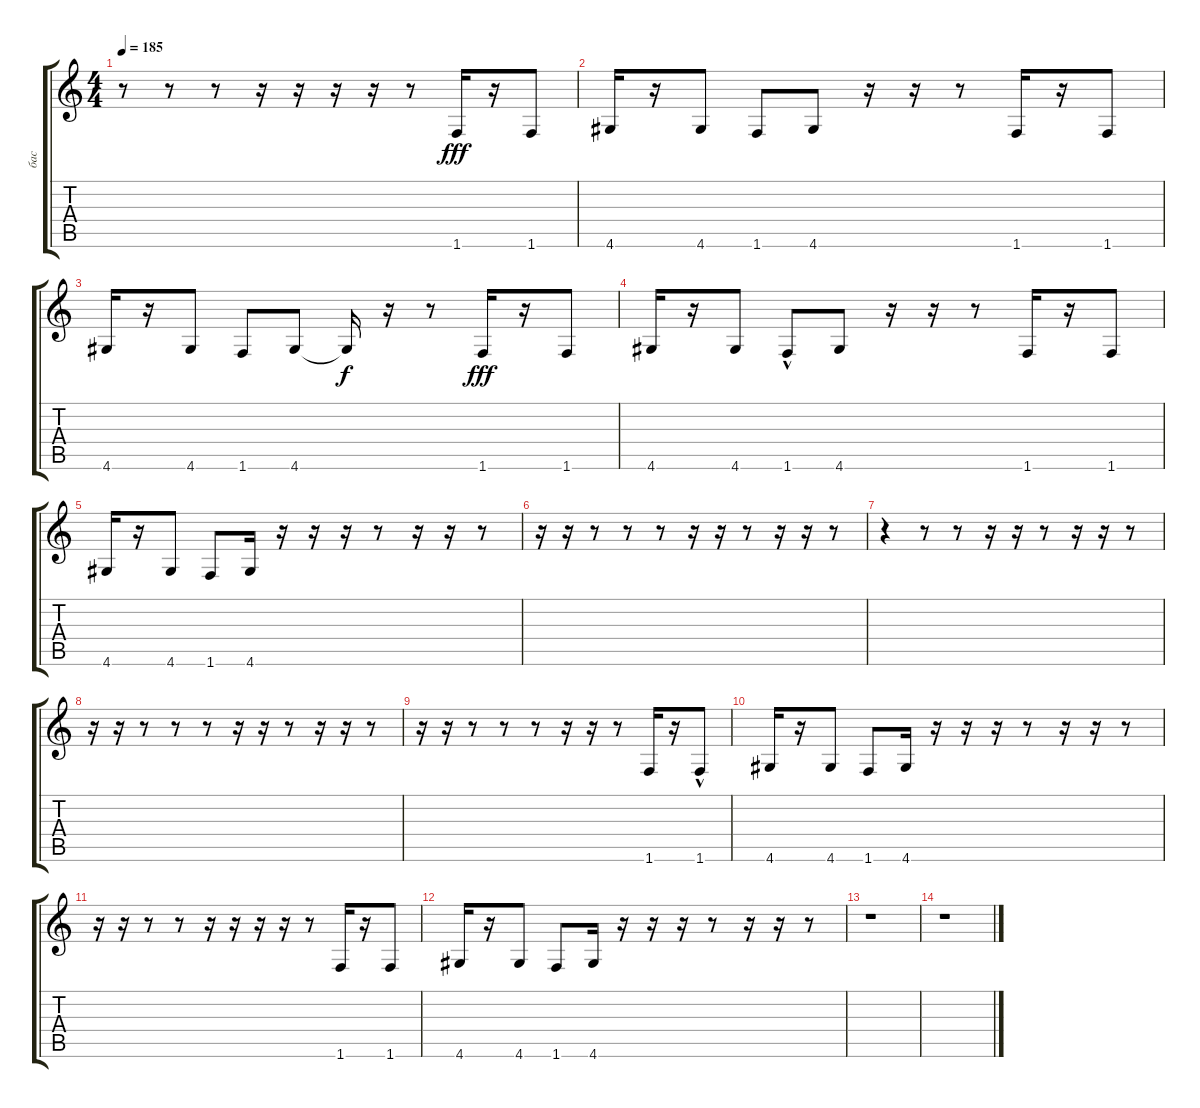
\track ("бас" "бас") {instrument acousticbass}
\staff {score tabs}
\tuning (E4 B3 G3 D3 A2 E2) {hide}
\ts (4 4)
\tempo 185
\clef g2
\ks c
r.8{dy fff} r.8 r.8 r.16 r.16 r.16 r.16 r.8 1.6.16 r.16 1.6.8 |
4.6.16 r.16 4.6.8 1.6.8 4.6.8 r.16 r.16 r.8 1.6.16 r.16 1.6.8 |
4.6.16 r.16 4.6.8 1.6.8 4.6.8 4.6{t}.16{dy f} r.16 r.8 1.6.16{dy fff} r.16 1.6.8 |
4.6.16 r.16 4.6.8 1.6{hac}.8 4.6.8 r.16 r.16 r.8 1.6.16 r.16 1.6.8 |
4.6.16 r.16 4.6.8 1.6.8 4.6.16 r.16 r.16 r.16 r.8 r.16 r.16 r.8 |
r.16 r.16 r.8 r.8 r.8 r.16 r.16 r.8 r.16 r.16 r.8 |
r.4 r.8 r.8 r.16 r.16 r.8 r.16 r.16 r.8 |
r.16 r.16 r.8 r.8 r.8 r.16 r.16 r.8 r.16 r.16 r.8 |
r.16 r.16 r.8 r.8 r.8 r.16 r.16 r.8 1.6.16 r.16 1.6{hac}.8 |
4.6.16 r.16 4.6.8 1.6.8 4.6.16 r.16 r.16 r.16 r.8 r.16 r.16 r.8 |
r.16 r.16 r.8 r.8 r.16 r.16 r.16 r.16 r.8 1.6.16 r.16 1.6.8 |
4.6.16 r.16 4.6.8 1.6.8 4.6.16 r.16 r.16 r.16 r.8 r.16 r.16 r.8 |
r.1 |
r.1
